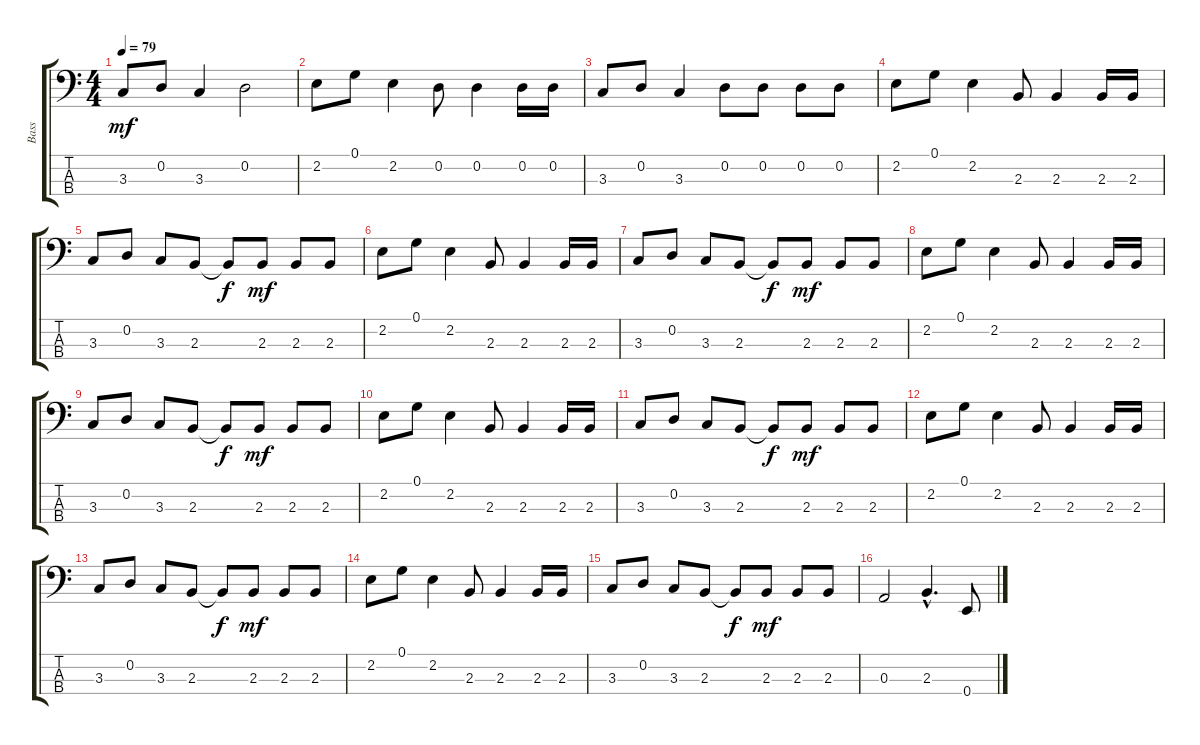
\track ("Bass" "Bass") {instrument acousticbass}
\staff {score tabs}
\tuning (G2 D2 A1 E1) {hide}
\ts (4 4)
\tempo 79
\clef f4
\ks c
3.3.8{dy mf} 0.2.8 3.3.4 0.2.2 |
2.2.8 0.1.8 2.2.4 0.2.8 0.2.4 0.2.16 0.2.16 |
3.3.8 0.2.8 3.3.4 0.2.8 0.2.8 0.2.8 0.2.8 |
2.2.8 0.1.8 2.2.4 2.3.8 2.3.4 2.3.16 2.3.16 |
3.3.8 0.2.8 3.3.8 2.3.8 2.3{t}.8{dy f} 2.3.8{dy mf} 2.3.8 2.3.8 |
2.2.8 0.1.8 2.2.4 2.3.8 2.3.4 2.3.16 2.3.16 |
3.3.8 0.2.8 3.3.8 2.3.8 2.3{t}.8{dy f} 2.3.8{dy mf} 2.3.8 2.3.8 |
2.2.8 0.1.8 2.2.4 2.3.8 2.3.4 2.3.16 2.3.16 |
3.3.8 0.2.8 3.3.8 2.3.8 2.3{t}.8{dy f} 2.3.8{dy mf} 2.3.8 2.3.8 |
2.2.8 0.1.8 2.2.4 2.3.8 2.3.4 2.3.16 2.3.16 |
3.3.8 0.2.8 3.3.8 2.3.8 2.3{t}.8{dy f} 2.3.8{dy mf} 2.3.8 2.3.8 |
2.2.8 0.1.8 2.2.4 2.3.8 2.3.4 2.3.16 2.3.16 |
3.3.8 0.2.8 3.3.8 2.3.8 2.3{t}.8{dy f} 2.3.8{dy mf} 2.3.8 2.3.8 |
2.2.8 0.1.8 2.2.4 2.3.8 2.3.4 2.3.16 2.3.16 |
3.3.8 0.2.8 3.3.8 2.3.8 2.3{t}.8{dy f} 2.3.8{dy mf} 2.3.8 2.3.8 |
0.3.2 2.3{hac}.4{d} 0.4.8
